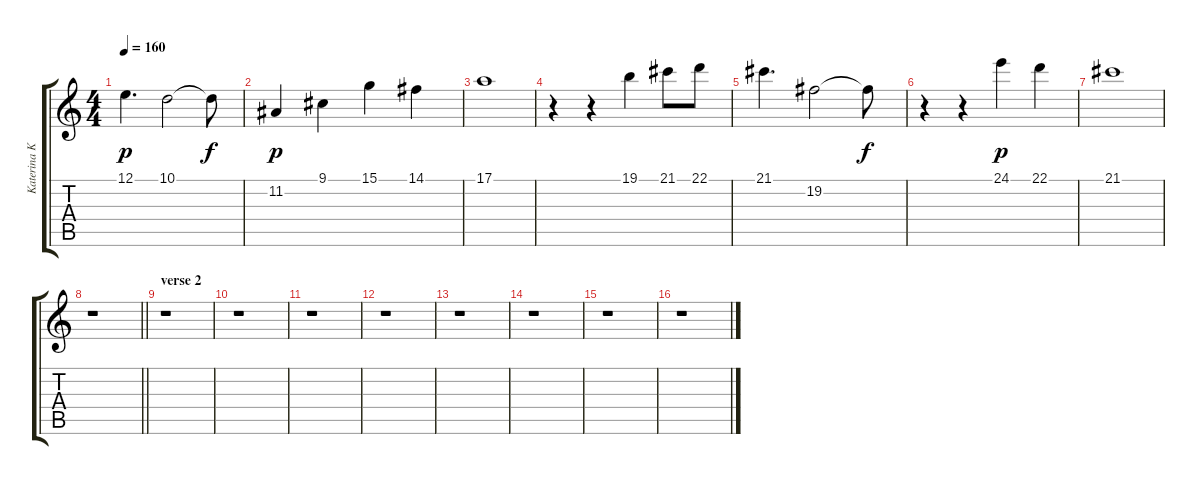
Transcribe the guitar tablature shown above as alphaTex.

\track ("Katerina Kotelnikova " "Katerina K") {instrument vibraphone}
\staff {score tabs}
\tuning (E4 B3 G3 D3 A2 E2) {hide}
\ts (4 4)
\tempo 160
\clef g2
\ks c
12.1.4{d dy p} 10.1.2 10.1{t}.8{dy f} |
11.2.4{dy p} 9.1.4 15.1.4 14.1.4 |
17.1.1 |
r.4 r.4 19.1.4 21.1.8 22.1.8 |
21.1.4{d} 19.2.2 19.2{t}.8{dy f} |
r.4 r.4 24.1.4{dy p} 22.1.4 |
21.1.1 |
\barLineRight lightlight
r.1 |
\section ("" "verse 2")
r.1 |
r.1 |
r.1 |
r.1 |
r.1 |
r.1 |
r.1 |
r.1
